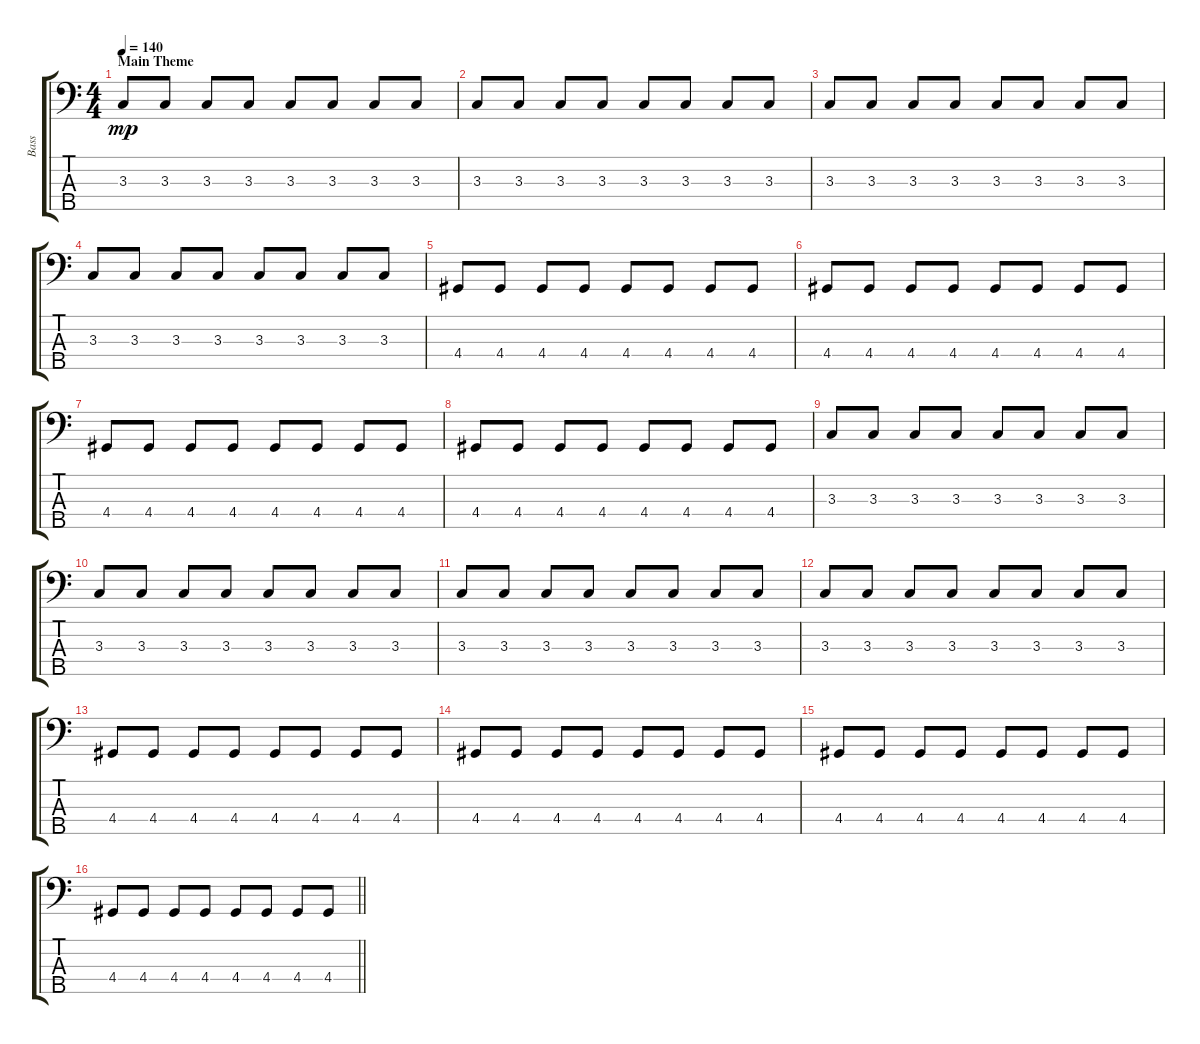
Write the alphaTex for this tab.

\track ("Bass" "Bass") {instrument electricbassfinger}
\staff {score tabs}
\tuning (G2 D2 A1 E1 B0) {hide}
\ts (4 4)
\section ("" "Main Theme")
\tempo 140
\clef f4
\ks c
3.3.8{dy mp} 3.3.8 3.3.8 3.3.8 3.3.8 3.3.8 3.3.8 3.3.8 |
3.3.8 3.3.8 3.3.8 3.3.8 3.3.8 3.3.8 3.3.8 3.3.8 |
3.3.8 3.3.8 3.3.8 3.3.8 3.3.8 3.3.8 3.3.8 3.3.8 |
3.3.8 3.3.8 3.3.8 3.3.8 3.3.8 3.3.8 3.3.8 3.3.8 |
4.4.8 4.4.8 4.4.8 4.4.8 4.4.8 4.4.8 4.4.8 4.4.8 |
4.4.8 4.4.8 4.4.8 4.4.8 4.4.8 4.4.8 4.4.8 4.4.8 |
4.4.8 4.4.8 4.4.8 4.4.8 4.4.8 4.4.8 4.4.8 4.4.8 |
4.4.8 4.4.8 4.4.8 4.4.8 4.4.8 4.4.8 4.4.8 4.4.8 |
3.3.8 3.3.8 3.3.8 3.3.8 3.3.8 3.3.8 3.3.8 3.3.8 |
3.3.8 3.3.8 3.3.8 3.3.8 3.3.8 3.3.8 3.3.8 3.3.8 |
3.3.8 3.3.8 3.3.8 3.3.8 3.3.8 3.3.8 3.3.8 3.3.8 |
3.3.8 3.3.8 3.3.8 3.3.8 3.3.8 3.3.8 3.3.8 3.3.8 |
4.4.8 4.4.8 4.4.8 4.4.8 4.4.8 4.4.8 4.4.8 4.4.8 |
4.4.8 4.4.8 4.4.8 4.4.8 4.4.8 4.4.8 4.4.8 4.4.8 |
4.4.8 4.4.8 4.4.8 4.4.8 4.4.8 4.4.8 4.4.8 4.4.8 |
\barLineRight lightlight
4.4.8 4.4.8 4.4.8 4.4.8 4.4.8 4.4.8 4.4.8 4.4.8
